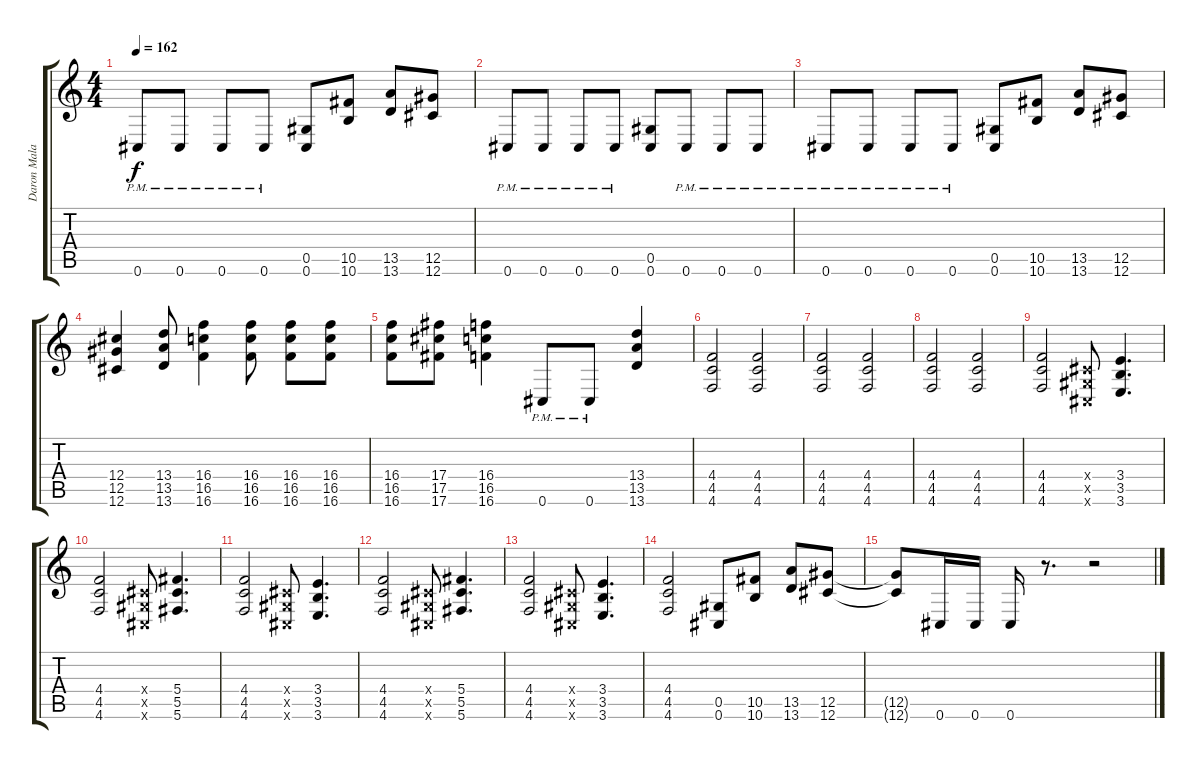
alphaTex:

\track ("Daron Malakian 1" "Daron Mala") {instrument distortionguitar}
\staff {score tabs}
\tuning (Eb4 Bb3 Gb3 Db3 Ab2 Db2) {hide}
\ts (4 4)
\tempo 162
\clef g2
\ks c
0.6{pm}.8{dy f} 0.6{pm}.8 0.6{pm}.8 0.6{pm}.8 (0.5 0.6).8 (10.5 10.6).8 (13.5 13.6).8 (12.5 12.6).8 |
0.6{pm}.8 0.6{pm}.8 0.6{pm}.8 0.6{pm}.8 (0.5 0.6).8 0.6{pm}.8 0.6{pm}.8 0.6{pm}.8 |
0.6{pm}.8 0.6{pm}.8 0.6{pm}.8 0.6{pm}.8 (0.5 0.6).8 (10.5 10.6).8 (13.5 13.6).8 (12.5 12.6).8 |
(12.4 12.5 12.6).4 (13.4 13.5 13.6).8 (16.4 16.5 16.6).4 (16.4 16.5 16.6).8 (16.4 16.5 16.6).8 (16.4 16.5 16.6).8 |
(16.4 16.5 16.6).8 (17.4 17.5 17.6).8 (16.4 16.5 16.6).4 0.6{pm}.8 0.6{pm}.8 (13.4 13.5 13.6).4 |
(4.4 4.5 4.6).2 (4.4 4.5 4.6).2 |
(4.4 4.5 4.6).2 (4.4 4.5 4.6).2 |
(4.4 4.5 4.6).2 (4.4 4.5 4.6).2 |
(4.4 4.5 4.6).2 (0.4{x} 0.5{x} 0.6{x}).8 (3.4 3.5 3.6).4{d} |
(4.4 4.5 4.6).2 (0.4{x} 0.5{x} 0.6{x}).8 (5.4 5.5 5.6).4{d} |
(4.4 4.5 4.6).2 (0.4{x} 0.5{x} 0.6{x}).8 (3.4 3.5 3.6).4{d} |
(4.4 4.5 4.6).2 (0.4{x} 0.5{x} 0.6{x}).8 (5.4 5.5 5.6).4{d} |
(4.4 4.5 4.6).2 (0.4{x} 0.5{x} 0.6{x}).8 (3.4 3.5 3.6).4{d} |
(4.4 4.5 4.6).2 (0.5 0.6).8 (10.5 10.6).8 (13.5 13.6).8 (12.5 12.6).8 |
(12.5{t} 12.6{t}).8 0.6.16 0.6.16 0.6.16 r.8{d} r.2
